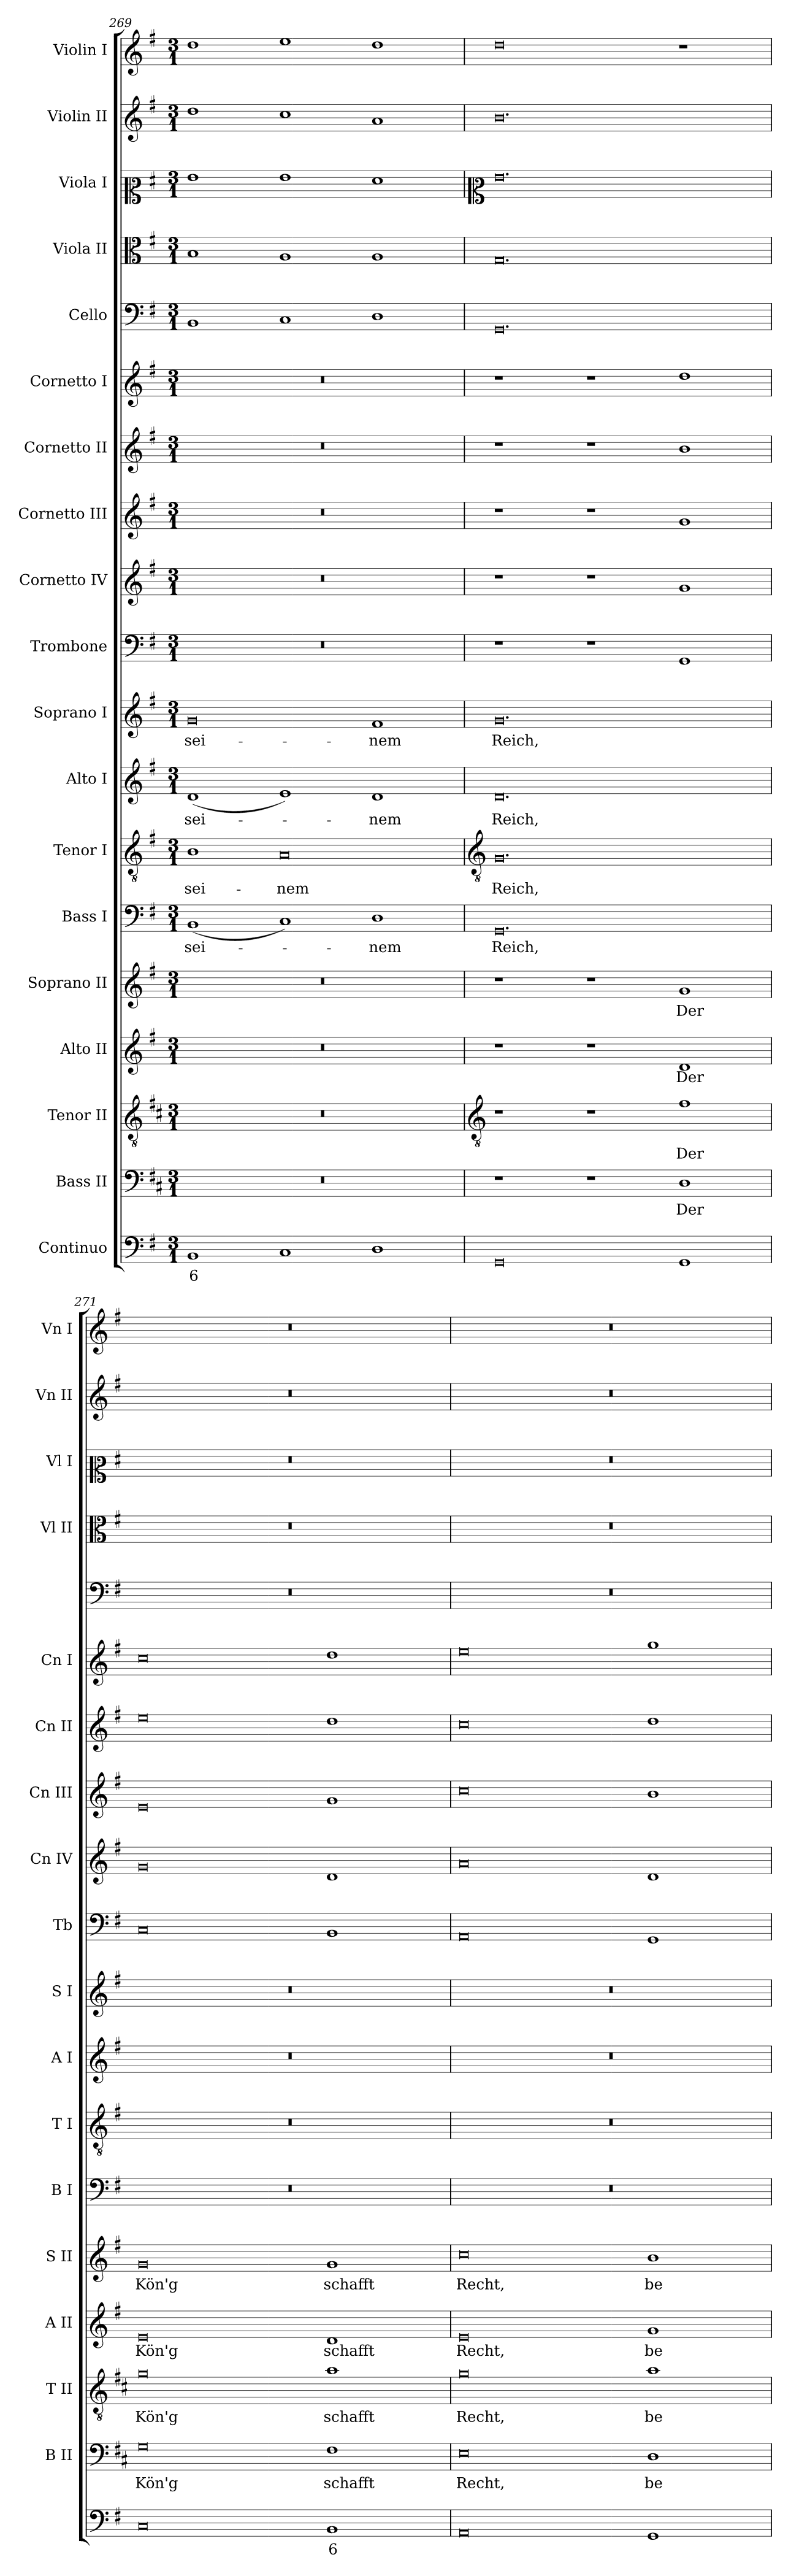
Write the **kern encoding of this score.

**kern	**text	**kern	**text	**kern	**text	**kern	**text	**kern	**text	**kern	**text	**kern	**text	**kern	**text	**kern	**text	**kern	**kern	**kern	**kern	**kern	**kern	**kern	**kern	**kern	**kern
*part19	*part19	*part18	*part18	*part17	*part17	*part16	*part16	*part15	*part15	*part14	*part14	*part13	*part13	*part12	*part12	*part11	*part11	*part10	*part9	*part8	*part7	*part6	*part5	*part4	*part3	*part2	*part1
*staff19	*staff19	*staff18	*staff18	*staff17	*staff17	*staff16	*staff16	*staff15	*staff15	*staff14	*staff14	*staff13	*staff13	*staff12	*staff12	*staff11	*staff11	*staff10	*staff9	*staff8	*staff7	*staff6	*staff5	*staff4	*staff3	*staff2	*staff1
*I"Continuo	*	*I"Bass II	*	*I"Tenor II	*	*I"Alto II	*	*I"Soprano II	*	*I"Bass I	*	*I"Tenor I	*	*I"Alto I	*	*I"Soprano I	*	*I"Trombone	*I"Cornetto IV	*I"Cornetto III	*I"Cornetto II	*I"Cornetto I	*I"Cello	*I"Viola II	*I"Viola I	*I"Violin II	*I"Violin I
*	*	*I'B II	*	*I'T II	*	*I'A II	*	*I'S II	*	*I'B I	*	*I'T I	*	*I'A I	*	*I'S I	*	*I'Tb	*I'Cn IV	*I'Cn III	*I'Cn II	*I'Cn I	*	*I'Vl II	*I'Vl I	*I'Vn II	*I'Vn I
*clefF4	*	*clefF4	*	*clefGv2	*	*clefG2	*	*clefG2	*	*clefF4	*	*clefGv2	*	*clefG2	*	*clefG2	*	*clefF4	*clefG2	*clefG2	*clefG2	*clefG2	*clefF4	*clefC3	*clefC2	*clefG2	*clefG2
*	*	*ITrd4c7	*	*ITrd4c7	*	*	*	*	*	*	*	*	*	*	*	*	*	*	*	*	*	*	*	*	*	*	*
*k[f#]	*	*k[f#]	*	*k[f#]	*	*k[f#]	*	*k[f#]	*	*k[f#]	*	*k[f#]	*	*k[f#]	*	*k[f#]	*	*k[f#]	*k[f#]	*k[f#]	*k[f#]	*k[f#]	*k[f#]	*k[f#]	*k[f#]	*k[f#]	*k[f#]
*G:	*	*G:	*	*G:	*	*G:	*	*G:	*	*G:	*	*G:	*	*G:	*	*G:	*	*G:	*G:	*G:	*G:	*G:	*G:	*G:	*G:	*G:	*G:
*M3/1	*	*M3/1	*	*M3/1	*	*M3/1	*	*M3/1	*	*M3/1	*	*M3/1	*	*M3/1	*	*M3/1	*	*M3/1	*M3/1	*M3/1	*M3/1	*M3/1	*M3/1	*M3/1	*M3/1	*M3/1	*M3/1
=269	=269	=269	=269	=269	=269	=269	=269	=269	=269	=269	=269	=269	=269	=269	=269	=269	=269	=269	=269	=269	=269	=269	=269	=269	=269	=269	=269
!	!LO:LY:b	!LO:N:vis=0	!	!LO:N:vis=0	!	!LO:N:vis=0	!	!LO:N:vis=0	!	!	!LO:LY:b	!	!LO:LY:b	!	!LO:LY:b	!	!LO:LY:b	!LO:N:vis=0	!LO:N:vis=0	!LO:N:vis=0	!LO:N:vis=0	!LO:N:vis=0	!	!	!	!	!
1BB	6	0.r	.	0.r	.	0.r	.	0.r	.	(<1BB	sei-	1B	sei-	(<1d	sei-	0g	sei-	0.r	0.r	0.r	0.r	0.r	1BB	1B	1g	1dd	1dd
!	!	!	!	!	!	!	!	!	!	!	!	!	!LO:LY:b	!	!	!	!	!	!	!	!	!	!	!	!	!	!
1C	.	.	.	.	.	.	.	.	.	1C)	.	0A	-nem	1e)	.	.	.	.	.	.	.	.	1C	1A	1g	1cc	1ee
!	!	!	!	!	!	!	!	!	!	!	!LO:LY:b	!	!	!	!LO:LY:b	!	!LO:LY:b	!	!	!	!	!	!	!	!	!	!
1D	.	.	.	.	.	.	.	.	.	1D	nem	.	.	1d	nem	1f#	-nem	.	.	.	.	.	1D	1A	1f#	1a	1dd
!!LO:LB:g=z
=270	=270	=270	=270	=270	=270	=270	=270	=270	=270	=270	=270	=270	=270	=270	=270	=270	=270	=270	=270	=270	=270	=270	=270	=270	=270	=270	=270
*	*	*	*	*clefGv2	*	*	*	*	*	*	*	*clefGv2	*	*	*	*	*	*	*	*	*	*	*	*	*clefC2	*	*
!	!	!	!	!	!	!	!	!	!	!	!LO:LY:b	!	!LO:LY:b	!	!LO:LY:b	!	!LO:LY:b	!	!	!	!	!	!	!	!	!	!
0GG	.	1r	.	1r	.	1r	.	1r	.	0.GG	Reich,	0.G	Reich,	0.d	Reich,	0.g	Reich,	1r	1r	1r	1r	1r	0.GG	0.G	0.g	0.b	0dd
.	.	1r	.	1r	.	1r	.	1r	.	.	.	.	.	.	.	.	.	1r	1r	1r	1r	1r	.	.	.	.	.
!	!	!	!LO:LY:b	!	!LO:LY:b	!	!LO:LY:b	!	!LO:LY:b	!	!	!	!	!	!	!	!	!	!	!	!	!	!	!	!	!	!
1GG	.	1GG	Der	1B	Der	1d	Der	1g	Der	.	.	.	.	.	.	.	.	1GG	1g	1g	1b	1dd	.	.	.	.	1r
=271	=271	=271	=271	=271	=271	=271	=271	=271	=271	=271	=271	=271	=271	=271	=271	=271	=271	=271	=271	=271	=271	=271	=271	=271	=271	=271	=271
!	!	!	!LO:LY:b	!	!LO:LY:b	!	!LO:LY:b	!	!LO:LY:b	!LO:N:vis=0	!	!LO:N:vis=0	!	!LO:N:vis=0	!	!LO:N:vis=0	!	!	!	!	!	!	!LO:N:vis=0	!LO:N:vis=0	!LO:N:vis=0	!LO:N:vis=0	!LO:N:vis=0
0C	.	0C	Kön'g	0c	Kön'g	0e	Kön'g	0g	Kön'g	0.r	.	0.r	.	0.r	.	0.r	.	0C	0g	0e	0ee	0cc	0.r	0.r	0.r	0.r	0.r
!	!LO:LY:b	!	!LO:LY:b	!	!LO:LY:b	!	!LO:LY:b	!	!LO:LY:b	!	!	!	!	!	!	!	!	!	!	!	!	!	!	!	!	!	!
1BB	6	1BB	schafft	1d	schafft	1d	schafft	1g	schafft	.	.	.	.	.	.	.	.	1BB	1d	1g	1dd	1dd	.	.	.	.	.
=272	=272	=272	=272	=272	=272	=272	=272	=272	=272	=272	=272	=272	=272	=272	=272	=272	=272	=272	=272	=272	=272	=272	=272	=272	=272	=272	=272
!	!	!	!LO:LY:b	!	!LO:LY:b	!	!LO:LY:b	!	!LO:LY:b	!LO:N:vis=0	!	!LO:N:vis=0	!	!LO:N:vis=0	!	!LO:N:vis=0	!	!	!	!	!	!	!LO:N:vis=0	!LO:N:vis=0	!LO:N:vis=0	!LO:N:vis=0	!LO:N:vis=0
0AA	.	0AA	Recht,	0c	Recht,	0e	Recht,	0cc	Recht,	0.r	.	0.r	.	0.r	.	0.r	.	0AA	0a	0cc	0cc	0ee	0.r	0.r	0.r	0.r	0.r
!	!	!	!LO:LY:b	!	!LO:LY:b	!	!LO:LY:b	!	!LO:LY:b	!	!	!	!	!	!	!	!	!	!	!	!	!	!	!	!	!	!
1GG	.	1GG	be-	1d	be-	1g	be-	1b	be-	.	.	.	.	.	.	.	.	1GG	1d	1b	1dd	1gg	.	.	.	.	.
=	=	=	=	=	=	=	=	=	=	=	=	=	=	=	=	=	=	=	=	=	=	=	=	=	=	=	=
*-	*-	*-	*-	*-	*-	*-	*-	*-	*-	*-	*-	*-	*-	*-	*-	*-	*-	*-	*-	*-	*-	*-	*-	*-	*-	*-	*-
